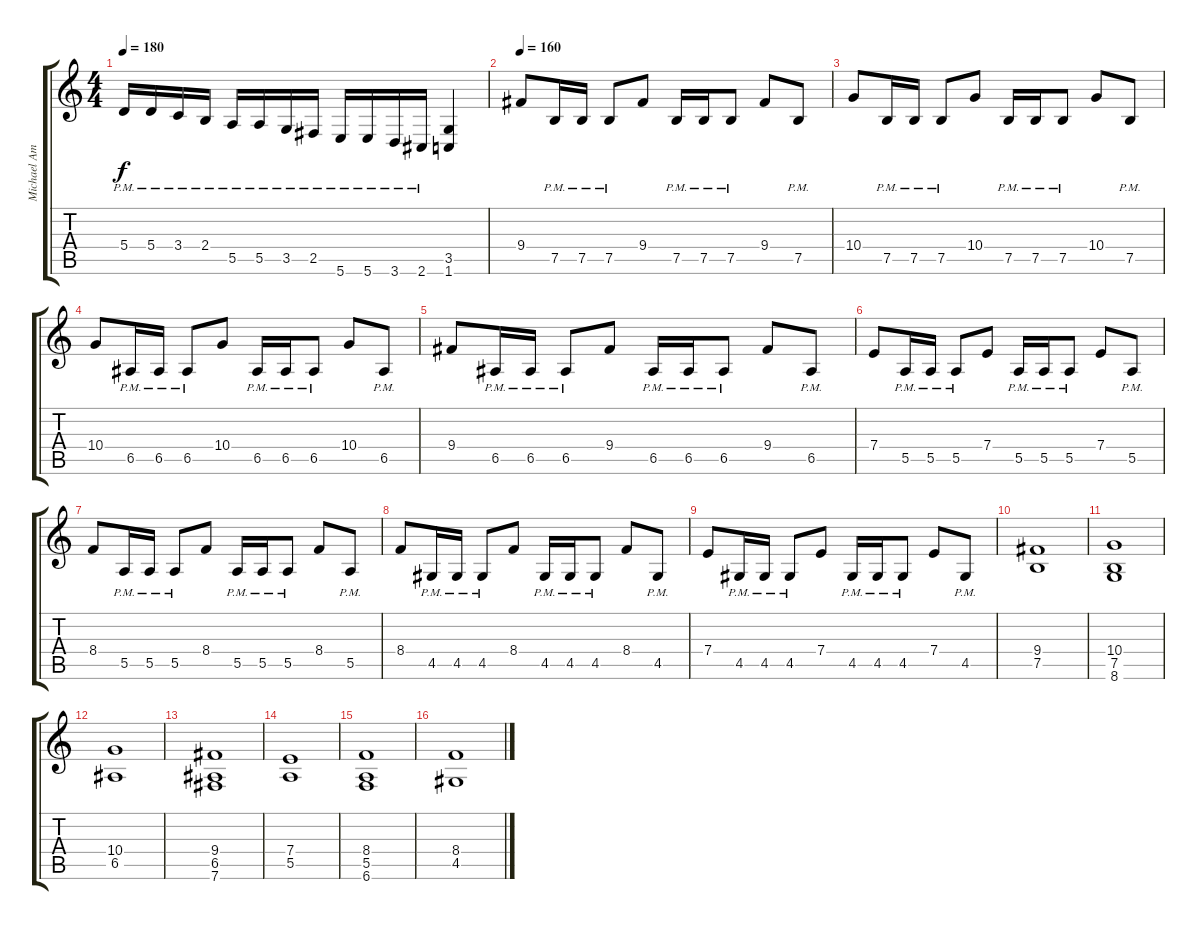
\track ("Michael Amott" "Michael Am") {instrument distortionguitar}
\staff {score tabs}
\tuning (B3 Gb3 D3 A2 E2 B1) {hide}
\ts (4 4)
\tempo 180
\clef g2
\ks c
5.4{pm}.16{dy f} 5.4{pm}.16 3.4{pm}.16 2.4{pm}.16 5.5{pm}.16 5.5{pm}.16 3.5{pm}.16 2.5{pm}.16 5.6{pm}.16 5.6{pm}.16 3.6{pm}.16 2.6{pm}.16 (3.5 1.6).4 |
\tempo 160
9.4.8 7.5{pm}.16 7.5{pm}.16 7.5{pm}.8 9.4.8 7.5{pm}.16 7.5{pm}.16 7.5{pm}.8 9.4.8 7.5{pm}.8 |
10.4.8 7.5{pm}.16 7.5{pm}.16 7.5{pm}.8 10.4.8 7.5{pm}.16 7.5{pm}.16 7.5{pm}.8 10.4.8 7.5{pm}.8 |
10.4.8 6.5{pm}.16 6.5{pm}.16 6.5{pm}.8 10.4.8 6.5{pm}.16 6.5{pm}.16 6.5{pm}.8 10.4.8 6.5{pm}.8 |
9.4.8 6.5{pm}.16 6.5{pm}.16 6.5{pm}.8 9.4.8 6.5{pm}.16 6.5{pm}.16 6.5{pm}.8 9.4.8 6.5{pm}.8 |
7.4.8 5.5{pm}.16 5.5{pm}.16 5.5{pm}.8 7.4.8 5.5{pm}.16 5.5{pm}.16 5.5{pm}.8 7.4.8 5.5{pm}.8 |
8.4.8 5.5{pm}.16 5.5{pm}.16 5.5{pm}.8 8.4.8 5.5{pm}.16 5.5{pm}.16 5.5{pm}.8 8.4.8 5.5{pm}.8 |
8.4.8 4.5{pm}.16 4.5{pm}.16 4.5{pm}.8 8.4.8 4.5{pm}.16 4.5{pm}.16 4.5{pm}.8 8.4.8 4.5{pm}.8 |
7.4.8 4.5{pm}.16 4.5{pm}.16 4.5{pm}.8 7.4.8 4.5{pm}.16 4.5{pm}.16 4.5{pm}.8 7.4.8 4.5{pm}.8 |
(9.4 7.5).1 |
(10.4 7.5 8.6).1 |
(10.4 6.5).1 |
(9.4 6.5 7.6).1 |
(7.4 5.5).1 |
(8.4 5.5 6.6).1 |
(8.4 4.5).1
